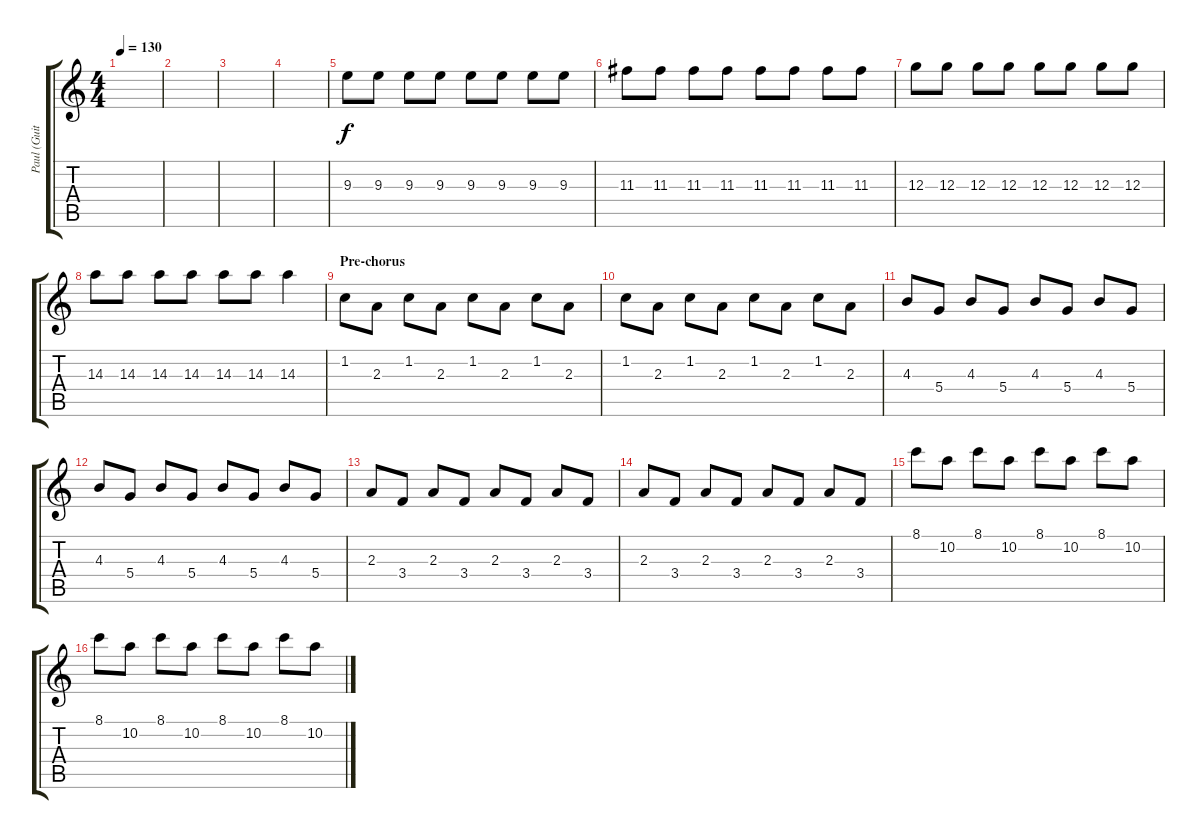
\track ("Paul (Guitar)" "Paul (Guit") {instrument overdrivenguitar}
\staff {score tabs}
\tuning (E4 B3 G3 D3 A2 E2) {hide}
\ts (4 4)
\tempo 130
\clef g2
\ks c
|
|
|
|
9.3.8{volume 16} 9.3.8 9.3.8 9.3.8 9.3.8 9.3.8 9.3.8 9.3.8 |
11.3.8 11.3.8 11.3.8 11.3.8 11.3.8 11.3.8 11.3.8 11.3.8 |
12.3.8 12.3.8 12.3.8 12.3.8 12.3.8 12.3.8 12.3.8 12.3.8 |
14.3.8 14.3.8 14.3.8 14.3.8 14.3.8 14.3.8 14.3.4 |
\section ("" "Pre-chorus")
1.2.8 2.3.8 1.2.8 2.3.8 1.2.8 2.3.8 1.2.8 2.3.8 |
1.2.8 2.3.8 1.2.8 2.3.8 1.2.8 2.3.8 1.2.8 2.3.8 |
4.3.8 5.4.8 4.3.8 5.4.8 4.3.8 5.4.8 4.3.8 5.4.8 |
4.3.8 5.4.8 4.3.8 5.4.8 4.3.8 5.4.8 4.3.8 5.4.8 |
2.3.8 3.4.8 2.3.8 3.4.8 2.3.8 3.4.8 2.3.8 3.4.8 |
2.3.8 3.4.8 2.3.8 3.4.8 2.3.8 3.4.8 2.3.8 3.4.8 |
8.1.8 10.2.8 8.1.8 10.2.8 8.1.8 10.2.8 8.1.8 10.2.8 |
8.1.8 10.2.8 8.1.8 10.2.8 8.1.8 10.2.8 8.1.8 10.2.8
